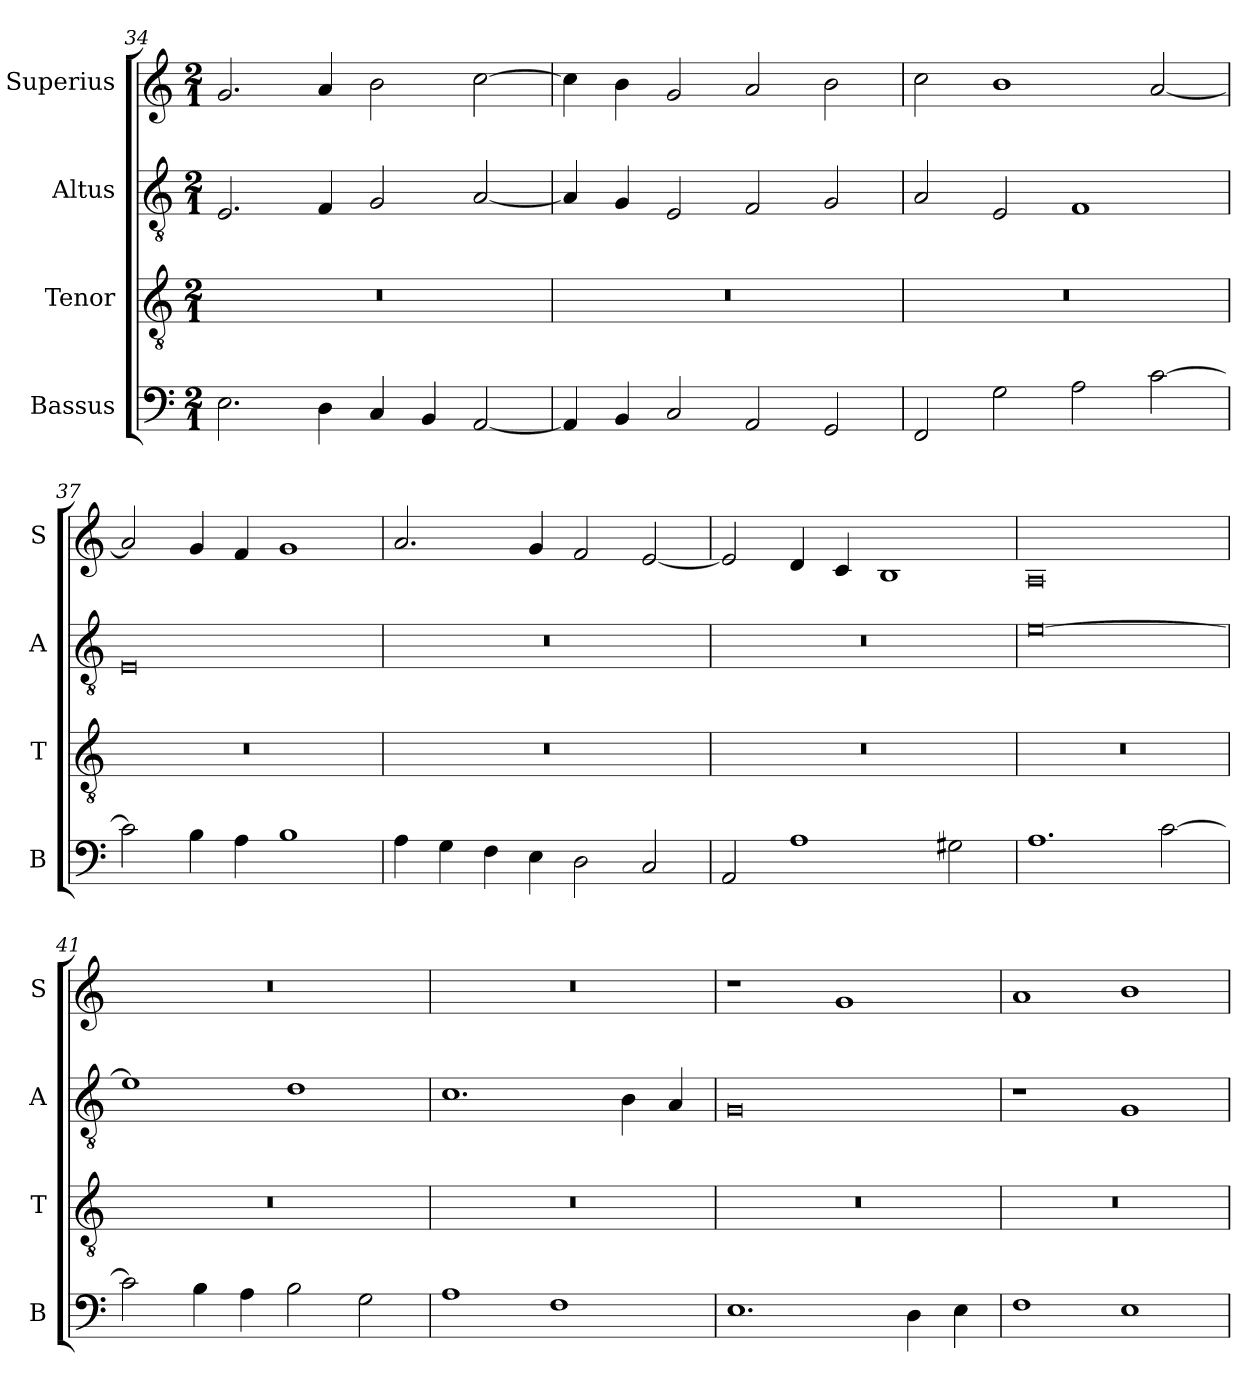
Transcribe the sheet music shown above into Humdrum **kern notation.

**kern	**kern	**kern	**kern
*part4	*part3	*part2	*part1
*staff4	*staff3	*staff2	*staff1
*I"Bassus	*I"Tenor	*I"Altus	*I"Superius
*I'B	*I'T	*I'A	*I'S
*clefF4	*clefGv2	*clefGv2	*clefG2
*k[]	*k[]	*k[]	*k[]
*M2/1	*M2/1	*M2/1	*M2/1
=34	=34	=34	=34
2.E	0r	2.E	2.g
4D	.	4F	4a
4C	.	2G	2b
4BB	.	.	.
[2AA	.	[2A	[2cc
=35	=35	=35	=35
4AA]	0r	4A]	4cc]
4BB	.	4G	4b
2C	.	2E	2g
2AA	.	2F	2a
2GG	.	2G	2b
=36	=36	=36	=36
2FF	0r	2A	2cc
2G	.	2E	1b
2A	.	1F	.
[2c	.	.	[2a
=37	=37	=37	=37
2c]	0r	0E	2a]
4B	.	.	4g
4A	.	.	4f
1B	.	.	1g
=38	=38	=38	=38
4A	0r	0r	2.a
4G	.	.	.
4F	.	.	.
4E	.	.	4g
2D	.	.	2f
2C	.	.	[2e
=39	=39	=39	=39
2AA	0r	0r	2e]
1A	.	.	4d
.	.	.	4c
.	.	.	1B
2G#X	.	.	.
=40	=40	=40	=40
1.A	0r	[0e	0A
[2c	.	.	.
=41	=41	=41	=41
2c]	0r	1e]	0r
4B	.	.	.
4A	.	.	.
2B	.	1d	.
2G	.	.	.
=42	=42	=42	=42
1A	0r	1.c	0r
1F	.	.	.
.	.	4B	.
.	.	4A	.
=43	=43	=43	=43
1.E	0r	0G	1r
.	.	.	1g
4D	.	.	.
4E	.	.	.
=44	=44	=44	=44
1F	0r	1r	1a
1E	.	1G	1b
=	=	=	=
*-	*-	*-	*-
